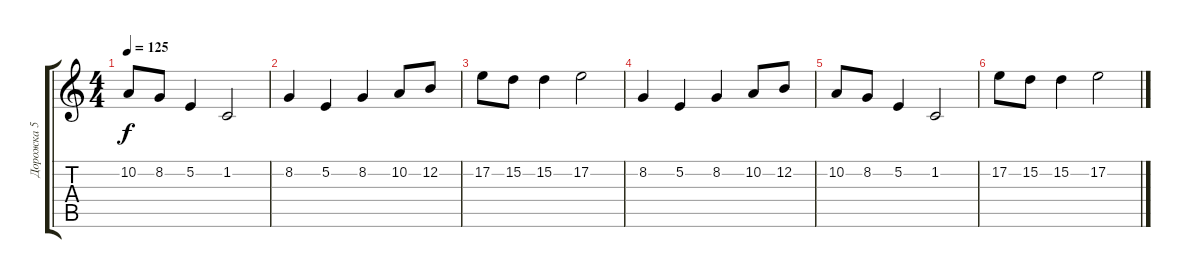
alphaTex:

\track ("Дорожка 5" "Дорожка 5") {instrument violin}
\staff {score tabs}
\tuning (E4 B3 G3 D3 A2 E2) {hide}
\ts (4 4)
\tempo 125
\clef g2
\ks c
10.2.8{dy f} 8.2.8 5.2.4 1.2.2 |
8.2.4 5.2.4 8.2.4 10.2.8 12.2.8 |
17.2.8 15.2.8 15.2.4 17.2.2 |
8.2.4 5.2.4 8.2.4 10.2.8 12.2.8 |
10.2.8 8.2.8 5.2.4 1.2.2 |
17.2.8 15.2.8 15.2.4 17.2.2
